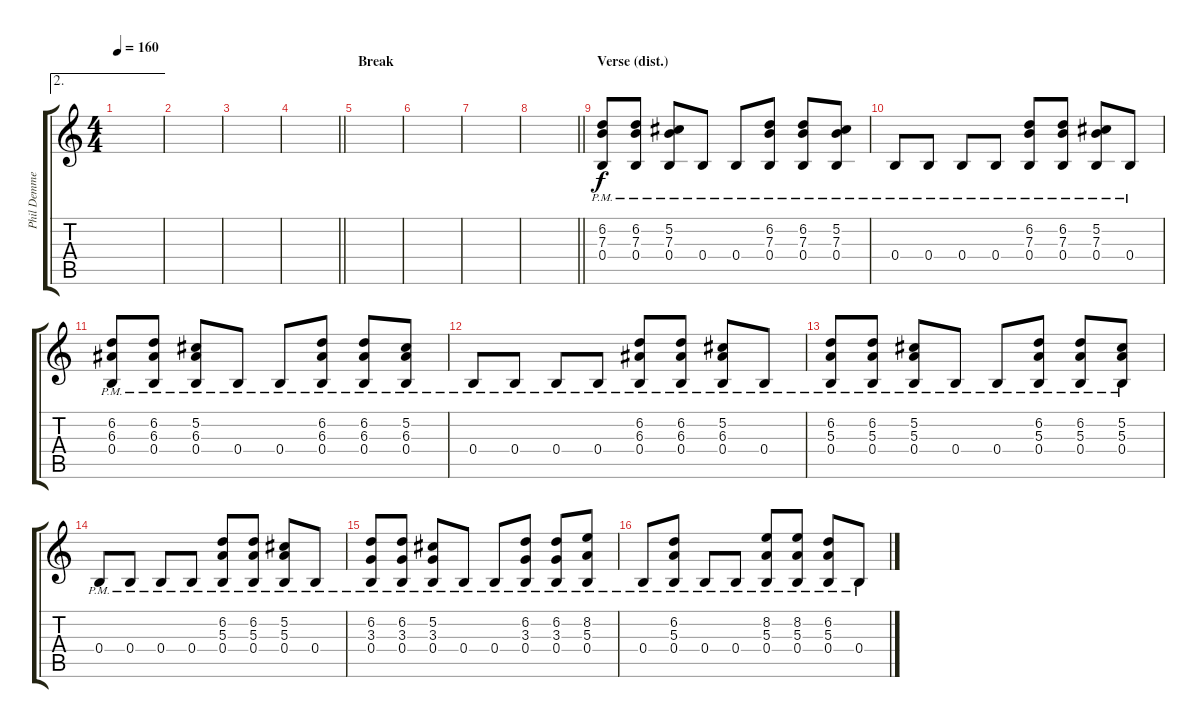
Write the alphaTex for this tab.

\track ("Phil Demmel" "Phil Demme") {instrument distortionguitar}
\staff {score tabs}
\tuning (Db4 Ab3 E3 B2 Gb2 B1) {hide}
\ae 2
\ts (4 4)
\tempo 160
\clef g2
\ks c
|
|
|
\barLineRight lightlight
|
\section ("" "Break")
|
|
|
\barLineRight lightlight
|
\section ("" "Verse (dist.)")
(6.2 7.3 0.4{pm}).8 (6.2 7.3 0.4{pm}).8 (5.2 7.3 0.4{pm}).8 0.4{pm}.8 0.4{pm}.8 (6.2 7.3 0.4{pm}).8 (6.2 7.3 0.4{pm}).8 (5.2 7.3 0.4{pm}).8 |
0.4{pm}.8 0.4{pm}.8 0.4{pm}.8 0.4{pm}.8 (6.2 7.3 0.4{pm}).8 (6.2 7.3 0.4{pm}).8 (5.2 7.3 0.4{pm}).8 0.4{pm}.8 |
(6.2 6.3 0.4{pm}).8 (6.2 6.3 0.4{pm}).8 (5.2 6.3 0.4{pm}).8 0.4{pm}.8 0.4{pm}.8 (6.2 6.3 0.4{pm}).8 (6.2 6.3 0.4{pm}).8 (5.2 6.3 0.4{pm}).8 |
0.4{pm}.8 0.4{pm}.8 0.4{pm}.8 0.4{pm}.8 (6.2 6.3 0.4{pm}).8 (6.2 6.3 0.4{pm}).8 (5.2 6.3 0.4{pm}).8 0.4{pm}.8 |
(6.2 5.3 0.4{pm}).8 (6.2 5.3 0.4{pm}).8 (5.2 5.3 0.4{pm}).8 0.4{pm}.8 0.4{pm}.8 (6.2 5.3 0.4{pm}).8 (6.2 5.3 0.4{pm}).8 (5.2 5.3 0.4{pm}).8 |
0.4{pm}.8 0.4{pm}.8 0.4{pm}.8 0.4{pm}.8 (6.2 5.3 0.4{pm}).8 (6.2 5.3 0.4{pm}).8 (5.2 5.3 0.4{pm}).8 0.4{pm}.8 |
(6.2 3.3 0.4{pm}).8 (6.2 3.3 0.4{pm}).8 (5.2 3.3 0.4{pm}).8 0.4{pm}.8 0.4{pm}.8 (6.2 3.3 0.4{pm}).8 (6.2 3.3 0.4{pm}).8 (8.2 5.3 0.4{pm}).8 |
0.4{pm}.8 (6.2 5.3 0.4{pm}).8 0.4{pm}.8 0.4{pm}.8 (8.2 5.3 0.4{pm}).8 (8.2 5.3 0.4{pm}).8 (6.2 5.3 0.4{pm}).8 0.4{pm}.8
